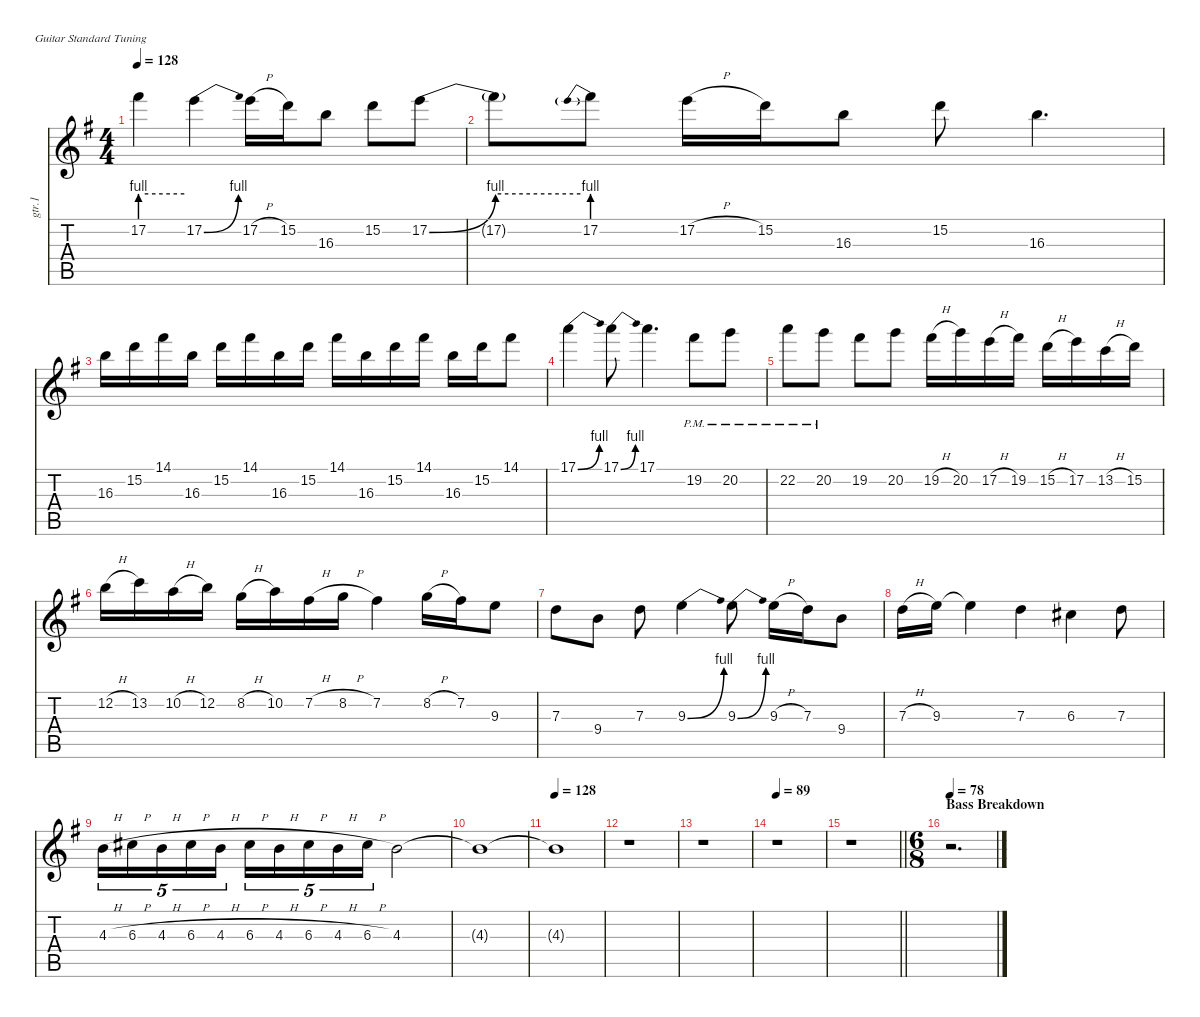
\defaultSystemsLayout 4
\hideDynamics
\bracketExtendMode nobrackets
\otherSystemsTrackNameOrientation horizontal
\track ("Guitar 1" "gtr.1") {defaultSystemsLayout 8 mute instrument distortionguitar}
\staff {score tabs}
\tuning (E4 B3 G3 D3 A2 E2)
\ts (4 4)
\tempo 128
\clef g2
\ks eminor
17.2{be (hold 0 4 60 4) t}.4{dy f beam Down} 17.2{be (bend 0 0 30 4) acc forcenatural}.4{beam Down} 17.2{h acc forcenatural}.16{beam Down} 15.2{acc forcenatural}.16{beam Down} 16.3{acc forcenatural}.8{beam Down} 15.2{acc forcenatural}.8{beam Down} 17.2{be (bend 0 0 60 4) acc forcenatural}.8{beam Down} |
17.2{be (hold 0 4 60 4) t}.8{beam Down} 17.2{be (prebend 0 4 60 4)}.8{beam Down} 17.2{h acc forcenatural}.16{beam Down} 15.2{acc forcenatural}.16{beam Down} 16.3{acc forcenatural}.8{beam Down} 15.2{acc forcenatural}.8{beam Down} 16.3{acc forcenatural}.4{d beam Down} |
16.3{acc forcenatural}.16{beam Down} 15.2{acc forcenatural}.16{beam Down} 14.1{acc #}.16{beam Down} 16.3{acc forcenatural}.16{beam Down} 15.2{acc forcenatural}.16{beam Down} 14.1{acc #}.16{beam Down} 16.3{acc forcenatural}.16{beam Down} 15.2{acc forcenatural}.16{beam Down} 14.1{acc #}.16{beam Down} 16.3{acc forcenatural}.16{beam Down} 15.2{acc forcenatural}.16{beam Down} 14.1{acc #}.16{beam Down} 16.3{acc forcenatural}.16{beam Down} 15.2{acc forcenatural}.16{beam Down} 14.1{acc #}.8{beam Down} |
17.1{be (bend 0 0 30 4) acc forcenatural}.4{beam Down} 17.1{be (bend 0 0 30 4) acc forcenatural}.8{beam Down} 17.1{acc forcenatural}.4{d beam Down} 19.2{pm acc #}.8{beam Down} 20.2{pm acc forcenatural}.8{beam Down} |
22.2{pm acc forcenatural}.8{beam Down} 20.2{pm acc forcenatural}.8{beam Down} 19.2{acc #}.8{beam Down} 20.2{acc forcenatural}.8{beam Down} 19.2{h acc #}.16{beam Down} 20.2{acc forcenatural}.16{beam Down} 17.2{h acc forcenatural}.16{beam Down} 19.2{acc #}.16{beam Down} 15.2{h acc forcenatural}.16{beam Down} 17.2{acc forcenatural}.16{beam Down} 13.2{h acc forcenatural}.16{beam Down} 15.2{acc forcenatural}.16{beam Down} |
12.2{h acc forcenatural}.16{beam Down} 13.2{acc forcenatural}.16{beam Down} 10.2{h acc forcenatural}.16{beam Down} 12.2{acc forcenatural}.16{beam Down} 8.2{h acc forcenatural}.16{beam Down} 10.2{acc forcenatural}.16{beam Down} 7.2{h acc #}.16{beam Down} 8.2{h acc forcenatural}.16{beam Down} 7.2{acc #}.4{beam Down} 8.2{h acc forcenatural}.16{beam Down} 7.2{acc #}.16{beam Down} 9.3{acc forcenatural}.8{beam Down} |
7.3{acc forcenatural}.8{beam Down} 9.4{acc forcenatural}.8{beam Down} 7.3{acc forcenatural}.8{beam Down} 9.3{be (bend 4.2 0 25.8 4) acc forcenatural}.4{beam Down} 9.3{be (bend 0 0 30 4) acc forcenatural}.8{beam Down} 9.3{h acc forcenatural}.16{beam Down} 7.3{acc forcenatural}.16{beam Down} 9.4{acc forcenatural}.8{beam Down} |
7.3{h acc forcenatural}.16{beam Down} 9.3{acc forcenatural}.16{beam Down} 9.3{t acc forcenatural}.4{beam Down} 7.3{acc forcenatural}.4{beam Down} 6.3{acc #}.4{beam Down} 7.3{acc forcenatural}.8{beam Down} |
4.3{h acc forcenatural}.16{tu (5 4) beam Down} 6.3{h acc #}.16{tu (5 4) beam Down} 4.3{h acc forcenatural}.16{tu (5 4) beam Down} 6.3{h acc #}.16{tu (5 4) beam Down} 4.3{h acc forcenatural}.16{tu (5 4) beam Down} 6.3{h acc #}.16{tu (5 4) beam Down} 4.3{h acc forcenatural}.16{tu (5 4) beam Down} 6.3{h acc #}.16{tu (5 4) beam Down} 4.3{h acc forcenatural}.16{tu (5 4) beam Down} 6.3{h acc #}.16{tu (5 4) beam Down} 4.3{acc forcenatural}.2{beam Down} |
4.3{t acc forcenatural}.1{beam Down} |
\tempo 128
4.3{t acc forcenatural}.1{beam Down} |
r.1{beam Down} |
r.1{beam Down} |
\tempo 89
r.1{beam Down} |
\barLineRight lightlight
r.1{beam Down} |
\ts (6 8)
\beaming (8 3 3)
\section ("" "Bass Breakdown")
\tempo 78
r.2{d beam Down}
